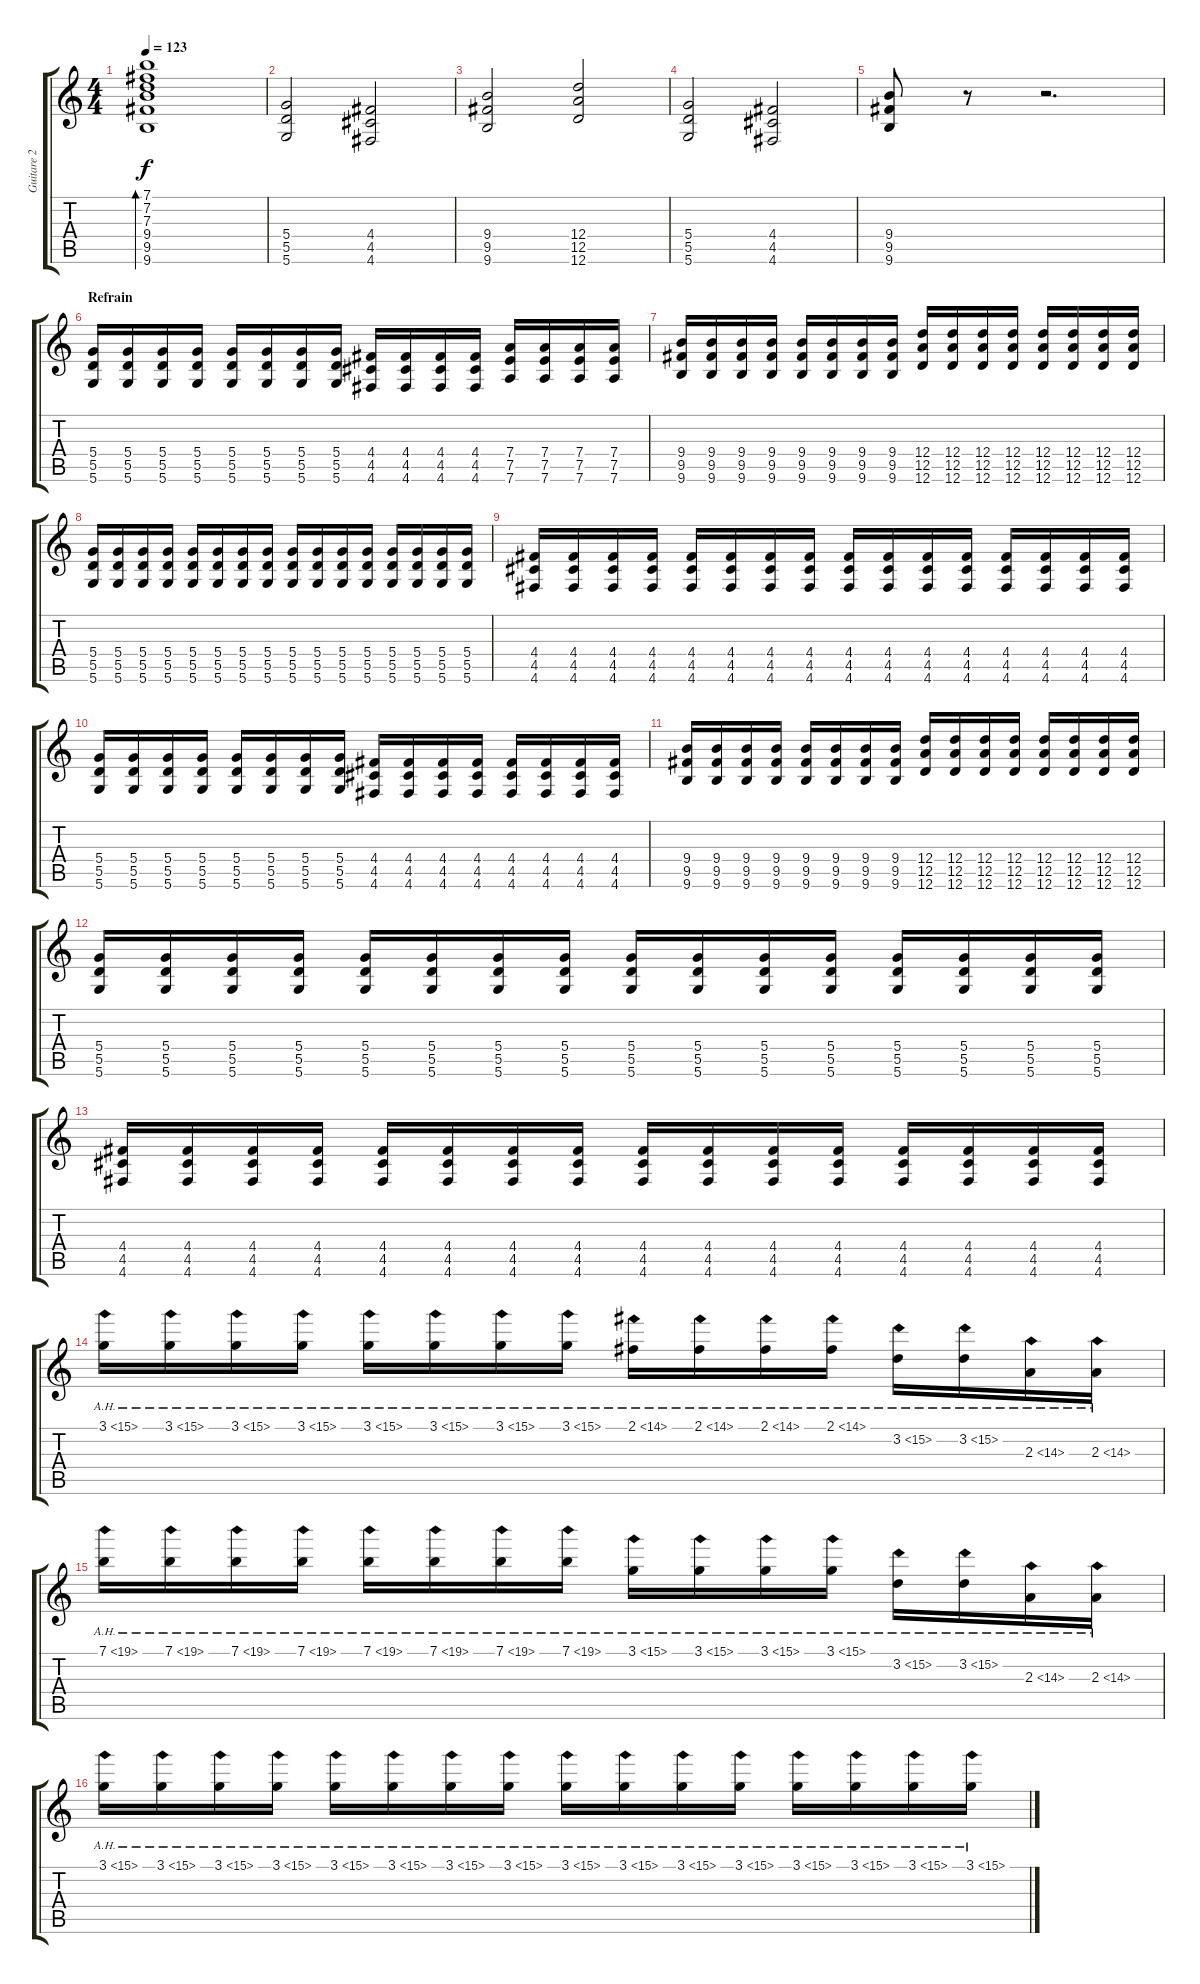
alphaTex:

\track ("Guitare 2" "Guitare 2") {instrument distortionguitar}
\staff {score tabs}
\tuning (E4 B3 G3 D3 A2 D2) {hide}
\ts (4 4)
\tempo 123
\clef g2
\ks c
(7.1 7.2 7.3 9.4 9.5 9.6).1{bd 120 dy f} |
(5.4 5.5 5.6).2 (4.4 4.5 4.6).2 |
(9.4 9.5 9.6).2 (12.4 12.5 12.6).2 |
(5.4 5.5 5.6).2 (4.4 4.5 4.6).2 |
(9.4 9.5 9.6).8 r.8 r.2{d} |
\section ("" "Refrain")
(5.4 5.5 5.6).16{instrument distortionguitar} (5.4 5.5 5.6).16 (5.4 5.5 5.6).16 (5.4 5.5 5.6).16 (5.4 5.5 5.6).16 (5.4 5.5 5.6).16 (5.4 5.5 5.6).16 (5.4 5.5 5.6).16 (4.4 4.5 4.6).16 (4.4 4.5 4.6).16 (4.4 4.5 4.6).16 (4.4 4.5 4.6).16 (7.4 7.5 7.6).16 (7.4 7.5 7.6).16 (7.4 7.5 7.6).16 (7.4 7.5 7.6).16 |
(9.4 9.5 9.6).16 (9.4 9.5 9.6).16 (9.4 9.5 9.6).16 (9.4 9.5 9.6).16 (9.4 9.5 9.6).16 (9.4 9.5 9.6).16 (9.4 9.5 9.6).16 (9.4 9.5 9.6).16 (12.4 12.5 12.6).16 (12.4 12.5 12.6).16 (12.4 12.5 12.6).16 (12.4 12.5 12.6).16 (12.4 12.5 12.6).16 (12.4 12.5 12.6).16 (12.4 12.5 12.6).16 (12.4 12.5 12.6).16 |
(5.4 5.5 5.6).16 (5.4 5.5 5.6).16 (5.4 5.5 5.6).16 (5.4 5.5 5.6).16 (5.4 5.5 5.6).16 (5.4 5.5 5.6).16 (5.4 5.5 5.6).16 (5.4 5.5 5.6).16 (5.4 5.5 5.6).16 (5.4 5.5 5.6).16 (5.4 5.5 5.6).16 (5.4 5.5 5.6).16 (5.4 5.5 5.6).16 (5.4 5.5 5.6).16 (5.4 5.5 5.6).16 (5.4 5.5 5.6).16 |
(4.4 4.5 4.6).16 (4.4 4.5 4.6).16 (4.4 4.5 4.6).16 (4.4 4.5 4.6).16 (4.4 4.5 4.6).16 (4.4 4.5 4.6).16 (4.4 4.5 4.6).16 (4.4 4.5 4.6).16 (4.4 4.5 4.6).16 (4.4 4.5 4.6).16 (4.4 4.5 4.6).16 (4.4 4.5 4.6).16 (4.4 4.5 4.6).16 (4.4 4.5 4.6).16 (4.4 4.5 4.6).16 (4.4 4.5 4.6).16 |
(5.4 5.5 5.6).16 (5.4 5.5 5.6).16 (5.4 5.5 5.6).16 (5.4 5.5 5.6).16 (5.4 5.5 5.6).16 (5.4 5.5 5.6).16 (5.4 5.5 5.6).16 (5.4 5.5 5.6).16 (4.4 4.5 4.6).16 (4.4 4.5 4.6).16 (4.4 4.5 4.6).16 (4.4 4.5 4.6).16 (4.4 4.5 4.6).16 (4.4 4.5 4.6).16 (4.4 4.5 4.6).16 (4.4 4.5 4.6).16 |
(9.4 9.5 9.6).16 (9.4 9.5 9.6).16 (9.4 9.5 9.6).16 (9.4 9.5 9.6).16 (9.4 9.5 9.6).16 (9.4 9.5 9.6).16 (9.4 9.5 9.6).16 (9.4 9.5 9.6).16 (12.4 12.5 12.6).16 (12.4 12.5 12.6).16 (12.4 12.5 12.6).16 (12.4 12.5 12.6).16 (12.4 12.5 12.6).16 (12.4 12.5 12.6).16 (12.4 12.5 12.6).16 (12.4 12.5 12.6).16 |
(5.4 5.5 5.6).16 (5.4 5.5 5.6).16 (5.4 5.5 5.6).16 (5.4 5.5 5.6).16 (5.4 5.5 5.6).16 (5.4 5.5 5.6).16 (5.4 5.5 5.6).16 (5.4 5.5 5.6).16 (5.4 5.5 5.6).16 (5.4 5.5 5.6).16 (5.4 5.5 5.6).16 (5.4 5.5 5.6).16 (5.4 5.5 5.6).16 (5.4 5.5 5.6).16 (5.4 5.5 5.6).16 (5.4 5.5 5.6).16 |
(4.4 4.5 4.6).16 (4.4 4.5 4.6).16 (4.4 4.5 4.6).16 (4.4 4.5 4.6).16 (4.4 4.5 4.6).16 (4.4 4.5 4.6).16 (4.4 4.5 4.6).16 (4.4 4.5 4.6).16 (4.4 4.5 4.6).16 (4.4 4.5 4.6).16 (4.4 4.5 4.6).16 (4.4 4.5 4.6).16 (4.4 4.5 4.6).16 (4.4 4.5 4.6).16 (4.4 4.5 4.6).16 (4.4 4.5 4.6).16 |
3.1{ah 12}.16{volume 11} 3.1{ah 12}.16 3.1{ah 12}.16 3.1{ah 12}.16 3.1{ah 12}.16 3.1{ah 12}.16 3.1{ah 12}.16 3.1{ah 12}.16 2.1{ah 12}.16 2.1{ah 12}.16 2.1{ah 12}.16 2.1{ah 12}.16 3.2{ah 12}.16 3.2{ah 12}.16 2.3{ah 12}.16 2.3{ah 12}.16 |
7.1{ah 12}.16 7.1{ah 12}.16 7.1{ah 12}.16 7.1{ah 12}.16 7.1{ah 12}.16 7.1{ah 12}.16 7.1{ah 12}.16 7.1{ah 12}.16 3.1{ah 12}.16 3.1{ah 12}.16 3.1{ah 12}.16 3.1{ah 12}.16 3.2{ah 12}.16 3.2{ah 12}.16 2.3{ah 12}.16 2.3{ah 12}.16 |
3.1{ah 12}.16 3.1{ah 12}.16 3.1{ah 12}.16 3.1{ah 12}.16 3.1{ah 12}.16 3.1{ah 12}.16 3.1{ah 12}.16 3.1{ah 12}.16 3.1{ah 12}.16 3.1{ah 12}.16 3.1{ah 12}.16 3.1{ah 12}.16 3.1{ah 12}.16 3.1{ah 12}.16 3.1{ah 12}.16 3.1{ah 12}.16
